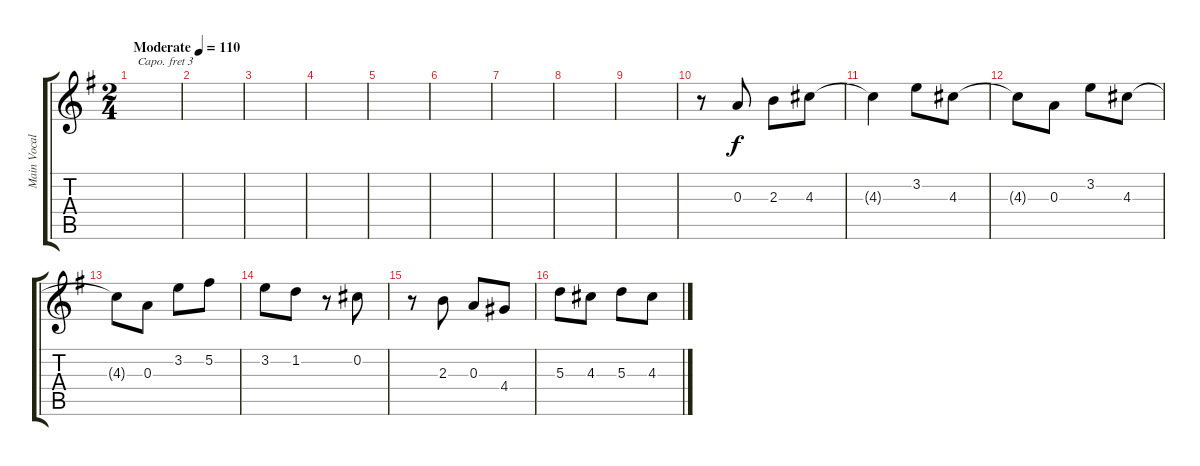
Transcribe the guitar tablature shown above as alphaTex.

\track ("Main Vocals" "Main Vocal") {instrument overdrivenguitar}
\staff {score tabs}
\capo 3
\tuning (Eb4 Bb3 Gb3 Db3 Ab2 Eb2) {hide}
\ts (2 4)
\tempo (110 "Moderate")
\clef g2
\ks g
|
|
|
|
|
|
|
|
|
r.8 0.3.8 2.3.8 4.3.8 |
4.3{t}.4 3.2.8 4.3.8 |
4.3{t}.8 0.3.8 3.2.8 4.3.8 |
4.3{t}.8 0.3.8 3.2.8 5.2.8 |
3.2.8 1.2.8 r.8 0.2.8 |
r.8 2.3.8 0.3.8 4.4.8 |
5.3.8 4.3.8 5.3.8 4.3.8
